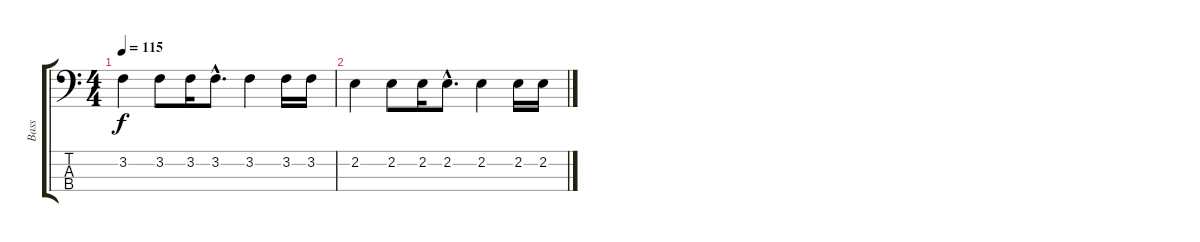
\track ("Bass" "Bass") {instrument electricbassfinger}
\staff {score tabs}
\tuning (G2 D2 A1 E1) {hide}
\ts (4 4)
\tempo 115
\clef f4
\ks c
3.2.4{dy f} 3.2.8 3.2.16 3.2{hac}.8{d} 3.2.4 3.2.16 3.2.16 |
2.2.4 2.2.8 2.2.16 2.2{hac}.8{d} 2.2.4 2.2.16 2.2.16
